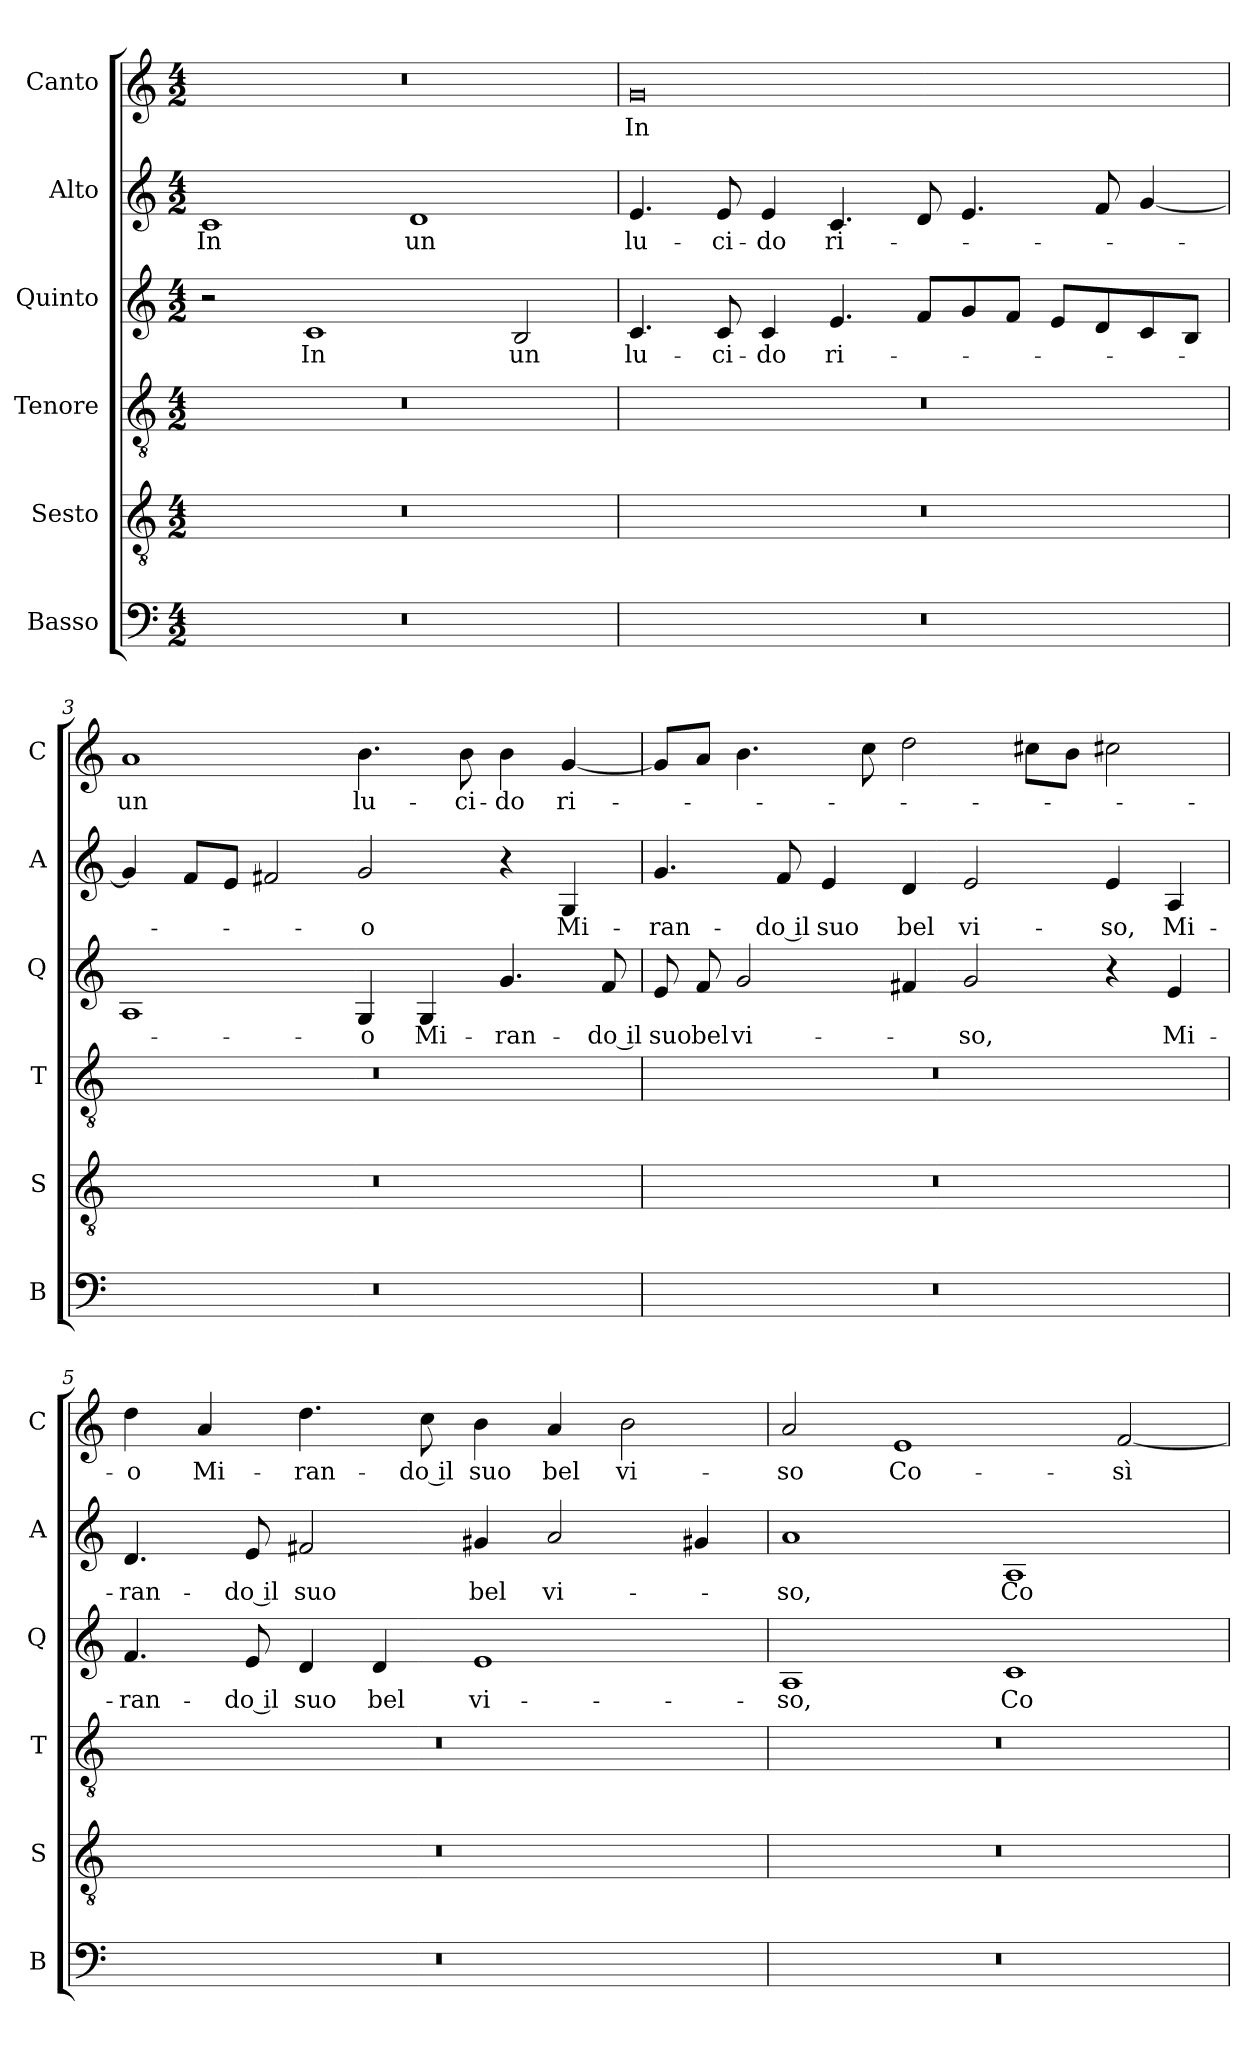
**kern	**kern	**kern	**kern	**text	**kern	**text	**kern	**text
*part6	*part5	*part4	*part3	*part3	*part2	*part2	*part1	*part1
*staff6	*staff5	*staff4	*staff3	*staff3	*staff2	*staff2	*staff1	*staff1
*I"Basso	*I"Sesto	*I"Tenore	*I"Quinto	*	*I"Alto	*	*I"Canto	*
*I'B	*I'S	*I'T	*I'Q	*	*I'A	*	*I'C	*
*clefF4	*clefGv2	*clefGv2	*clefG2	*	*clefG2	*	*clefG2	*
*k[]	*k[]	*k[]	*k[]	*	*k[]	*	*k[]	*
*a:	*a:	*a:	*a:	*	*a:	*	*a:	*
*M4/2	*M4/2	*M4/2	*M4/2	*	*M4/2	*	*M4/2	*
=1	=1	=1	=1	=1	=1	=1	=1	=1
0r	0r	0r	2r	.	1c	In	0r	.
.	.	.	1c	In	.	.	.	.
.	.	.	.	.	1d	un	.	.
.	.	.	2B	un	.	.	.	.
=2	=2	=2	=2	=2	=2	=2	=2	=2
0r	0r	0r	4.c	lu-	4.e	lu-	0g	In
.	.	.	8c	-ci-	8e	-ci-	.	.
.	.	.	4c	-do	4e	-do	.	.
.	.	.	4.e	ri-	4.c	ri-	.	.
.	.	.	8fL	.	8d	.	.	.
.	.	.	8g	.	4.e	.	.	.
.	.	.	8fJ	.	.	.	.	.
.	.	.	8eL	.	.	.	.	.
.	.	.	8d	.	8f	.	.	.
.	.	.	8c	.	[4g	.	.	.
.	.	.	8BJ	.	.	.	.	.
=3	=3	=3	=3	=3	=3	=3	=3	=3
0r	0r	0r	1A	.	4g]	.	1a	un
.	.	.	.	.	8fL	.	.	.
.	.	.	.	.	8eJ	.	.	.
.	.	.	.	.	2f#X	.	.	.
.	.	.	4G	-o	2g	-o	4.b	lu-
.	.	.	4G	Mi-	.	.	.	.
.	.	.	.	.	.	.	8b	-ci-
.	.	.	4.g	-ran-	4r	.	4b	-do
.	.	.	.	.	4G	Mi-	[4g	ri-
.	.	.	8f	-do il	.	.	.	.
=4	=4	=4	=4	=4	=4	=4	=4	=4
0r	0r	0r	8e	suo	4.g	-ran-	8gL]	.
.	.	.	8f	bel	.	.	8aJ	.
.	.	.	2g	vi-	.	.	4.b	.
.	.	.	.	.	8f	-do il	.	.
.	.	.	.	.	4e	suo	.	.
.	.	.	.	.	.	.	8cc	.
.	.	.	4f#X	.	4d	bel	2dd	.
.	.	.	2g	-so,	2e	vi-	.	.
.	.	.	.	.	.	.	8cc#XL	.
.	.	.	.	.	.	.	8bJ	.
.	.	.	4r	.	4e	-so,	2cc#X	.
.	.	.	4e	Mi-	4A	Mi-	.	.
=5	=5	=5	=5	=5	=5	=5	=5	=5
0r	0r	0r	4.f	-ran-	4.d	-ran-	4dd	-o
.	.	.	.	.	.	.	4a	Mi-
.	.	.	8e	-do il	8e	-do il	.	.
.	.	.	4d	suo	2f#X	suo	4.dd	-ran-
.	.	.	4d	bel	.	.	.	.
.	.	.	.	.	.	.	8cc	-do il
.	.	.	1e	vi-	4g#X	bel	4b	suo
.	.	.	.	.	2a	vi-	4a	bel
.	.	.	.	.	.	.	2b	vi-
.	.	.	.	.	4g#X	.	.	.
=6	=6	=6	=6	=6	=6	=6	=6	=6
0r	0r	0r	1A	-so,	1a	-so,	2a	-so
.	.	.	.	.	.	.	1e	Co-
.	.	.	1c	Co-	1A	Co-	.	.
.	.	.	.	.	.	.	[2f	-sì
=	=	=	=	=	=	=	=	=
*-	*-	*-	*-	*-	*-	*-	*-	*-
